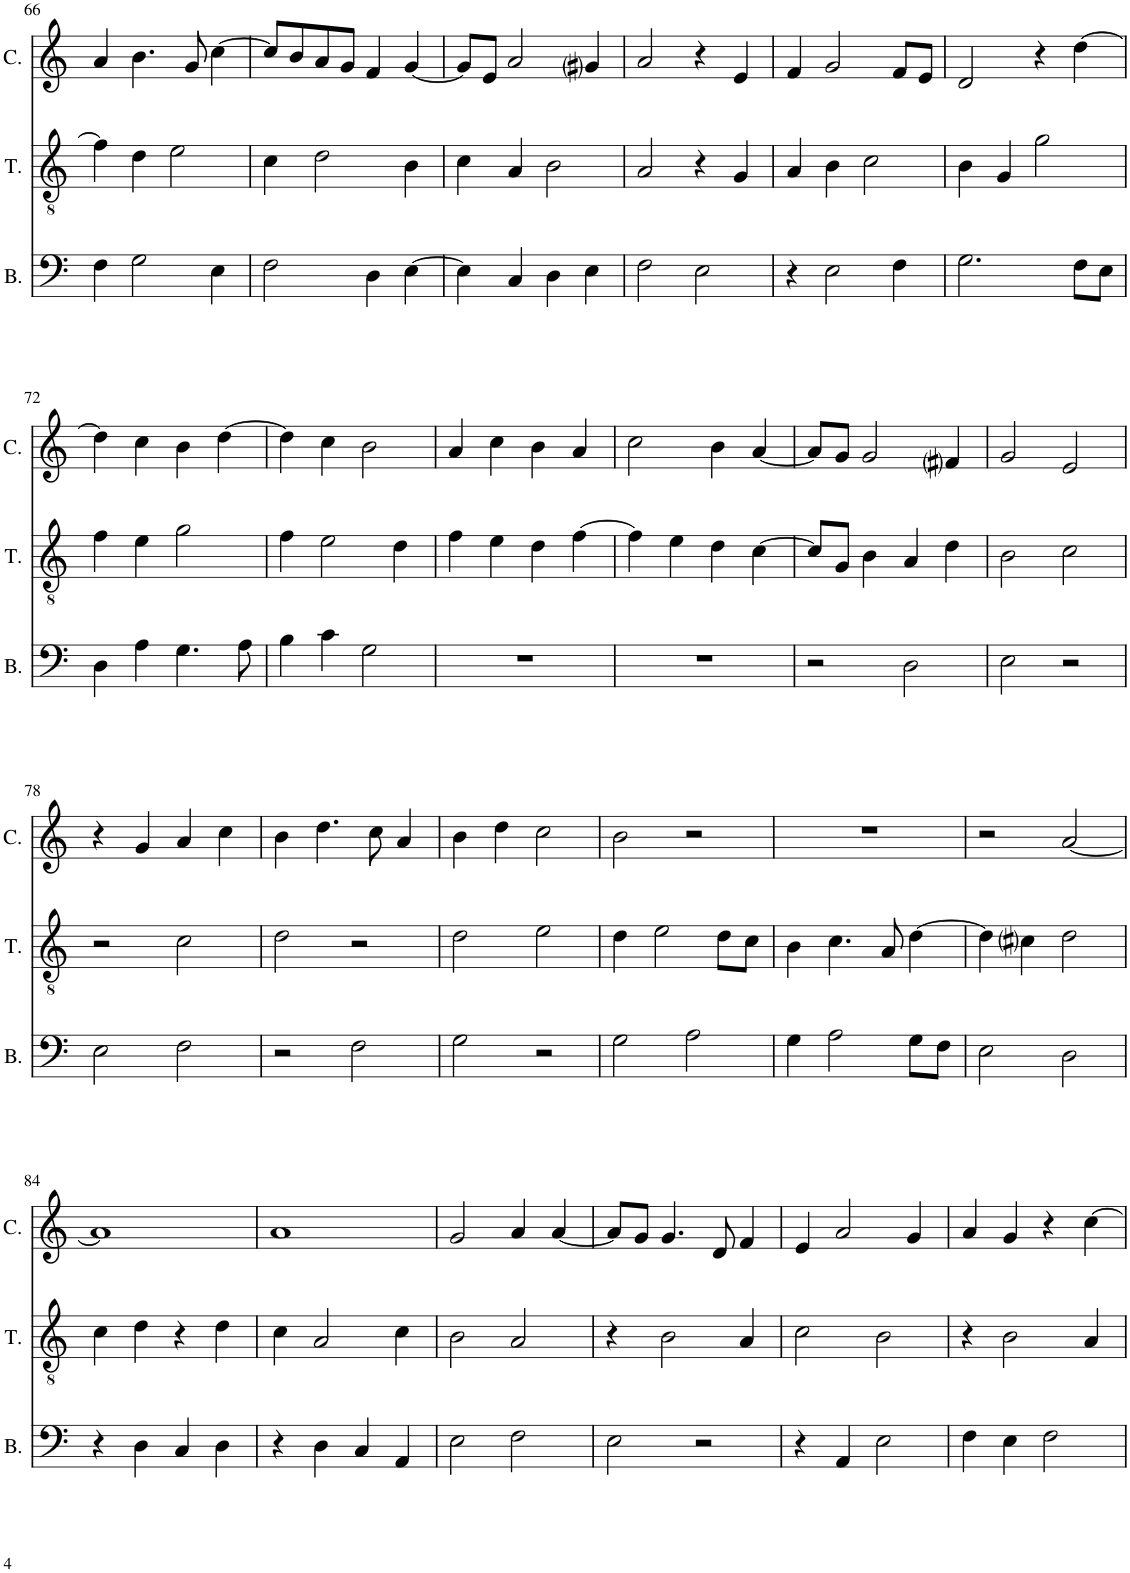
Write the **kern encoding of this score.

**kern	**kern	**kern
*part3	*part2	*part1
*staff3	*staff2	*staff1
*I"Bassus	*I"Tenor	*I"Cantus
*I'B.	*I'T.	*I'C.
!!LO:PB:g=z
*clefF4	*clefGv2	*clefG2
*k[]	*k[]	*k[]
*M2/2	*M2/2	*M2/2
*met(c|)	*met(c|)	*met(c|)
=66	=66	=66
4F\	4f\]	4a/
2G\	4d\	4.b\
.	2e\	.
.	.	8g/
4E\	.	[4cc\
=67	=67	=67
2F\	4c\	8cc/L]
.	.	8b/
.	2d\	8a/
.	.	8g/J
4D\	.	4f/
[4E\	4B\	[4g/
=68	=68	=68
4E\]	4c\	8g/L]
.	.	8e/J
4C/	4A/	2a/
4D\	2B\	.
4E\	.	4g#i/
=69	=69	=69
2F\	2A/	2a/
2E\	4r	4r
.	4G/	4e/
=70	=70	=70
4r	4A/	4f/
2E\	4B\	2g/
.	2c\	.
4F\	.	8f/L
.	.	8e/J
=71	=71	=71
2.G\	4B\	2d/
.	4G/	.
.	2g\	4r
8F\L	.	[4dd\
8E\J	.	.
!!LO:LB:g=z
=72	=72	=72
4D\	4f\	4dd\]
4A\	4e\	4cc\
4.G\	2g\	4b\
.	.	[4dd\
8A\	.	.
=73	=73	=73
4B\	4f\	4dd\]
4c\	2e\	4cc\
2G\	.	2b\
.	4d\	.
=74	=74	=74
1r	4f\	4a/
.	4e\	4cc\
.	4d\	4b\
.	[4f\	4a/
=75	=75	=75
1r	4f\]	2cc\
.	4e\	.
.	4d\	4b\
.	[4c\	[4a/
=76	=76	=76
2r	8c/L]	8a/L]
.	8G/J	8g/J
.	4B\	2g/
2D\	4A/	.
.	4d\	4f#i/
=77	=77	=77
2E\	2B\	2g/
2r	2c\	2e/
!!LO:LB:g=z
=78	=78	=78
2E\	2r	4r
.	.	4g/
2F\	2c\	4a/
.	.	4cc\
=79	=79	=79
2r	2d\	4b\
.	.	4.dd\
2F\	2r	.
.	.	8cc\
.	.	4a/
=80	=80	=80
2G\	2d\	4b\
.	.	4dd\
2r	2e\	2cc\
=81	=81	=81
2G\	4d\	2b\
.	2e\	.
2A\	.	2r
.	8d\L	.
.	8c\J	.
=82	=82	=82
4G\	4B\	1r
2A\	4.c\	.
.	8A/	.
8G\L	[4d\	.
8F\J	.	.
=83	=83	=83
2E\	4d\]	2r
.	4c#i\	.
2D\	2d\	[2a/
!!LO:LB:g=z
=84	=84	=84
4r	4c\	1a]
4D\	4d\	.
4C/	4r	.
4D\	4d\	.
=85	=85	=85
4r	4c\	1a
4D\	2A/	.
4C/	.	.
4AA/	4c\	.
=86	=86	=86
2E\	2B\	2g/
2F\	2A/	4a/
.	.	[4a/
=87	=87	=87
2E\	4r	8a/L]
.	.	8g/J
.	2B\	4.g/
2r	.	.
.	.	8d/
.	4A/	4f/
=88	=88	=88
4r	2c\	4e/
4AA/	.	2a/
2E\	2B\	.
.	.	4g/
=89	=89	=89
4F\	4r	4a/
4E\	2B\	4g/
2F\	.	4r
.	4A/	[4cc\
=	=	=
*-	*-	*-
